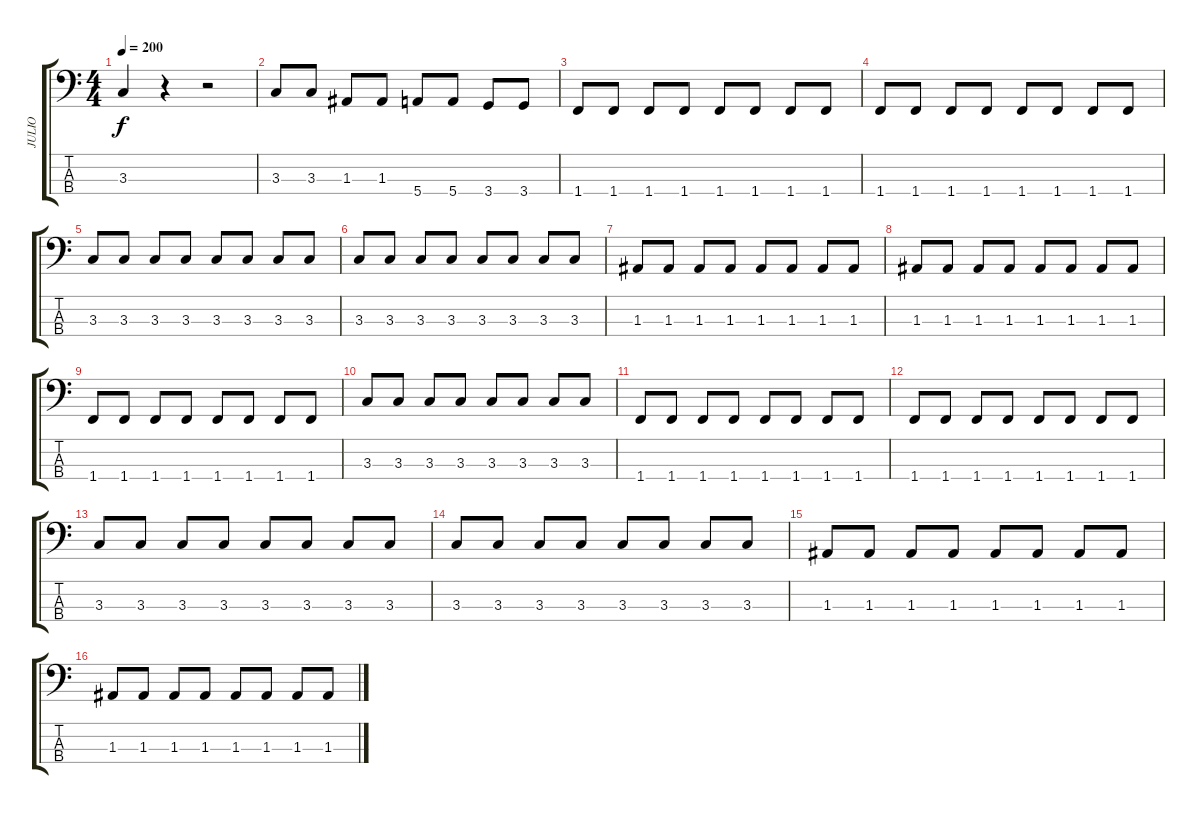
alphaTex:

\track ("JULIO" "JULIO") {instrument electricbasspick}
\staff {score tabs}
\tuning (G2 D2 A1 E1) {hide}
\ts (4 4)
\tempo 200
\clef f4
\ks c
3.3.4{dy f} r.4 r.2 |
3.3.8 3.3.8 1.3.8 1.3.8 5.4.8 5.4.8 3.4.8 3.4.8 |
1.4.8 1.4.8 1.4.8 1.4.8 1.4.8 1.4.8 1.4.8 1.4.8 |
1.4.8 1.4.8 1.4.8 1.4.8 1.4.8 1.4.8 1.4.8 1.4.8 |
3.3.8 3.3.8 3.3.8 3.3.8 3.3.8 3.3.8 3.3.8 3.3.8 |
3.3.8 3.3.8 3.3.8 3.3.8 3.3.8 3.3.8 3.3.8 3.3.8 |
1.3.8 1.3.8 1.3.8 1.3.8 1.3.8 1.3.8 1.3.8 1.3.8 |
1.3.8 1.3.8 1.3.8 1.3.8 1.3.8 1.3.8 1.3.8 1.3.8 |
1.4.8 1.4.8 1.4.8 1.4.8 1.4.8 1.4.8 1.4.8 1.4.8 |
3.3.8 3.3.8 3.3.8 3.3.8 3.3.8 3.3.8 3.3.8 3.3.8 |
1.4.8 1.4.8 1.4.8 1.4.8 1.4.8 1.4.8 1.4.8 1.4.8 |
1.4.8 1.4.8 1.4.8 1.4.8 1.4.8 1.4.8 1.4.8 1.4.8 |
3.3.8 3.3.8 3.3.8 3.3.8 3.3.8 3.3.8 3.3.8 3.3.8 |
3.3.8 3.3.8 3.3.8 3.3.8 3.3.8 3.3.8 3.3.8 3.3.8 |
1.3.8 1.3.8 1.3.8 1.3.8 1.3.8 1.3.8 1.3.8 1.3.8 |
1.3.8 1.3.8 1.3.8 1.3.8 1.3.8 1.3.8 1.3.8 1.3.8
